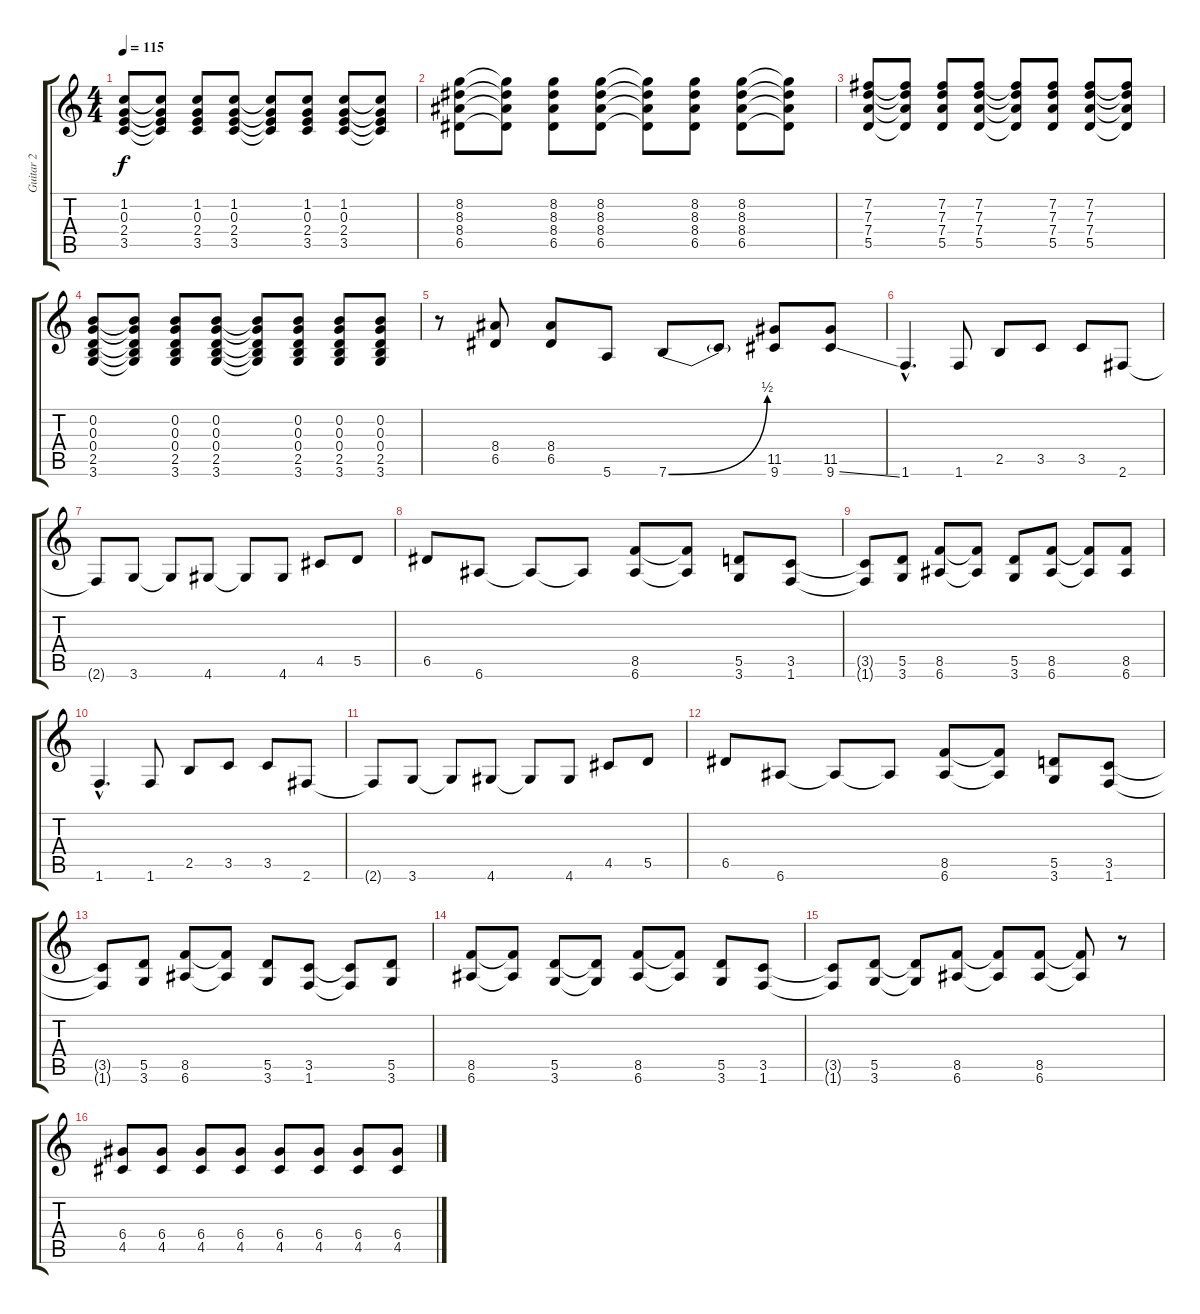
\track ("Guitar 2" "Guitar 2") {instrument acousticguitarnylon}
\staff {score tabs}
\tuning (E4 B3 G3 D3 A2 E2) {hide}
\ts (4 4)
\tempo 115
\clef g2
\ks c
(1.2 0.3 2.4 3.5).8{dy f} (1.2{t} 0.3{t} 2.4{t} 3.5{t}).8 (1.2 0.3 2.4 3.5).8 (1.2 0.3 2.4 3.5).8 (1.2{t} 0.3{t} 2.4{t} 3.5{t}).8 (1.2 0.3 2.4 3.5).8 (1.2 0.3 2.4 3.5).8 (1.2{t} 0.3{t} 2.4{t} 3.5{t}).8 |
(8.2 8.3 8.4 6.5).8 (8.2{t} 8.3{t} 8.4{t} 6.5{t}).8 (8.2 8.3 8.4 6.5).8 (8.2 8.3 8.4 6.5).8 (8.2{t} 8.3{t} 8.4{t} 6.5{t}).8 (8.2 8.3 8.4 6.5).8 (8.2 8.3 8.4 6.5).8 (8.2{t} 8.3{t} 8.4{t} 6.5{t}).8 |
(7.2 7.3 7.4 5.5).8 (7.2{t} 7.3{t} 7.4{t} 5.5{t}).8 (7.2 7.3 7.4 5.5).8 (7.2 7.3 7.4 5.5).8 (7.2{t} 7.3{t} 7.4{t} 5.5{t}).8 (7.2 7.3 7.4 5.5).8 (7.2 7.3 7.4 5.5).8 (7.2{t} 7.3{t} 7.4{t} 5.5{t}).8 |
(0.2 0.3 0.4 2.5 3.6).8 (0.2{t} 0.3{t} 0.4{t} 2.5{t} 3.6{t}).8 (0.2 0.3 0.4 2.5 3.6).8 (0.2 0.3 0.4 2.5 3.6).8 (0.2{t} 0.3{t} 0.4{t} 2.5{t} 3.6{t}).8 (0.2 0.3 0.4 2.5 3.6).8 (0.2 0.3 0.4 2.5 3.6).8 (0.2 0.3 0.4 2.5 3.6).8 |
r.8{instrument overdrivenguitar} (8.4 6.5).8 (8.4 6.5).8 5.6.8 7.6{be (bend 0 0 60 2)}.8 7.6{t}.8 (11.5 9.6).8 (11.5 9.6{ss}).8 |
1.6{hac}.4{d} 1.6.8 2.5.8 3.5.8 3.5.8 2.6.8 |
2.6{t}.8 3.6.8 3.6{t}.8 4.6.8 4.6{t}.8 4.6.8 4.5.8 5.5.8 |
6.5.8 6.6.8 6.6{t}.8 6.6{t}.8 (8.5 6.6).8 (8.5{t} 6.6{t}).8 (5.5 3.6).8 (3.5 1.6).8 |
(3.5{t} 1.6{t}).8 (5.5 3.6).8 (8.5 6.6).8 (8.5{t} 6.6{t}).8 (5.5 3.6).8 (8.5 6.6).8 (8.5{t} 6.6{t}).8 (8.5 6.6).8 |
1.6{hac}.4{d} 1.6.8 2.5.8 3.5.8 3.5.8 2.6.8 |
2.6{t}.8 3.6.8 3.6{t}.8 4.6.8 4.6{t}.8 4.6.8 4.5.8 5.5.8 |
6.5.8 6.6.8 6.6{t}.8 6.6{t}.8 (8.5 6.6).8 (8.5{t} 6.6{t}).8 (5.5 3.6).8 (3.5 1.6).8 |
(3.5{t} 1.6{t}).8 (5.5 3.6).8 (8.5 6.6).8 (8.5{t} 6.6{t}).8 (5.5 3.6).8 (3.5 1.6).8 (3.5{t} 1.6{t}).8 (5.5 3.6).8 |
(8.5 6.6).8 (8.5{t} 6.6{t}).8 (5.5 3.6).8 (5.5{t} 3.6{t}).8 (8.5 6.6).8 (8.5{t} 6.6{t}).8 (5.5 3.6).8 (3.5 1.6).8 |
(3.5{t} 1.6{t}).8 (5.5 3.6).8 (5.5{t} 3.6{t}).8 (8.5 6.6).8 (8.5{t} 6.6{t}).8 (8.5 6.6).8 (8.5{t} 6.6{t}).8 r.8 |
(6.4 4.5).8 (6.4 4.5).8 (6.4 4.5).8 (6.4 4.5).8 (6.4 4.5).8 (6.4 4.5).8 (6.4 4.5).8 (6.4 4.5).8
